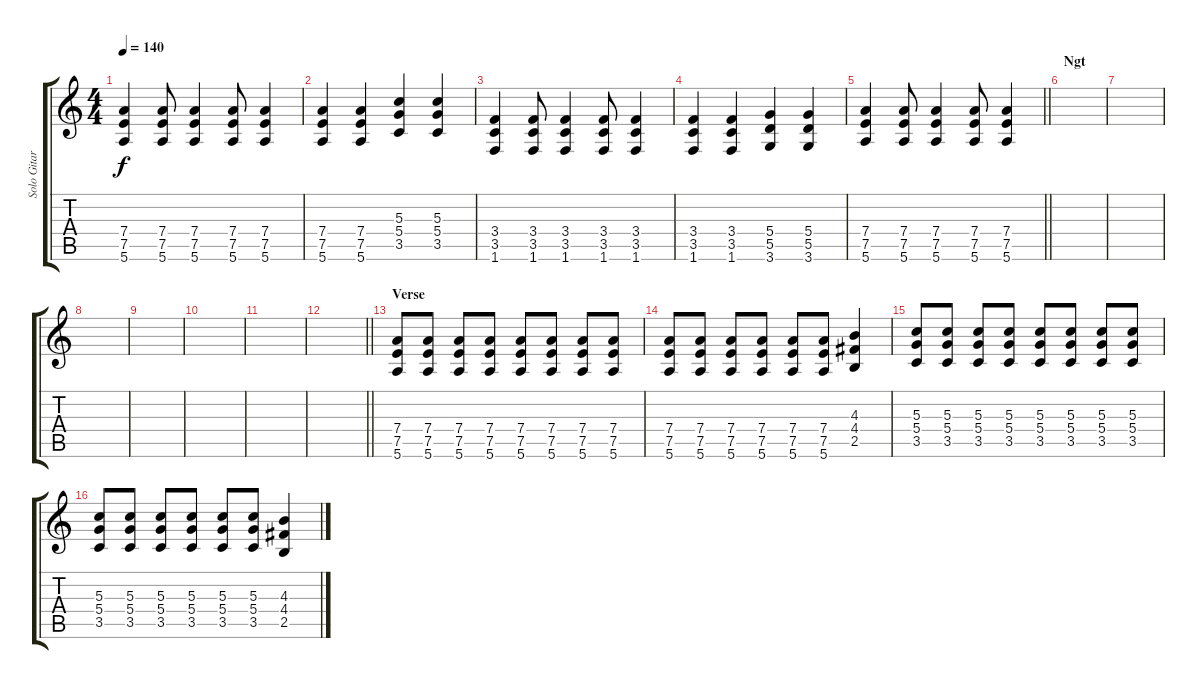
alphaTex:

\track ("Solo Gitarr" "Solo Gitar") {instrument distortionguitar}
\staff {score tabs}
\tuning (E4 B3 G3 D3 A2 E2) {hide}
\ts (4 4)
\tempo 140
\clef g2
\ks c
(7.4 7.5 5.6).4{dy f} (7.4 7.5 5.6).8 (7.4 7.5 5.6).4 (7.4 7.5 5.6).8 (7.4 7.5 5.6).4 |
(7.4 7.5 5.6).4 (7.4 7.5 5.6).4 (5.3 5.4 3.5).4 (5.3 5.4 3.5).4 |
(3.4 3.5 1.6).4 (3.4 3.5 1.6).8 (3.4 3.5 1.6).4 (3.4 3.5 1.6).8 (3.4 3.5 1.6).4 |
(3.4 3.5 1.6).4 (3.4 3.5 1.6).4 (5.4 5.5 3.6).4 (5.4 5.5 3.6).4 |
\barLineRight lightlight
(7.4 7.5 5.6).4 (7.4 7.5 5.6).8 (7.4 7.5 5.6).4 (7.4 7.5 5.6).8 (7.4 7.5 5.6).4 |
\section ("" "Ngt")
|
|
|
|
|
|
\barLineRight lightlight
|
\section ("" "Verse")
(7.4 7.5 5.6).8 (7.4 7.5 5.6).8 (7.4 7.5 5.6).8 (7.4 7.5 5.6).8 (7.4 7.5 5.6).8 (7.4 7.5 5.6).8 (7.4 7.5 5.6).8 (7.4 7.5 5.6).8 |
(7.4 7.5 5.6).8 (7.4 7.5 5.6).8 (7.4 7.5 5.6).8 (7.4 7.5 5.6).8 (7.4 7.5 5.6).8 (7.4 7.5 5.6).8 (4.3 4.4 2.5).4 |
(5.3 5.4 3.5).8 (5.3 5.4 3.5).8 (5.3 5.4 3.5).8 (5.3 5.4 3.5).8 (5.3 5.4 3.5).8 (5.3 5.4 3.5).8 (5.3 5.4 3.5).8 (5.3 5.4 3.5).8 |
(5.3 5.4 3.5).8 (5.3 5.4 3.5).8 (5.3 5.4 3.5).8 (5.3 5.4 3.5).8 (5.3 5.4 3.5).8 (5.3 5.4 3.5).8 (4.3 4.4 2.5).4
